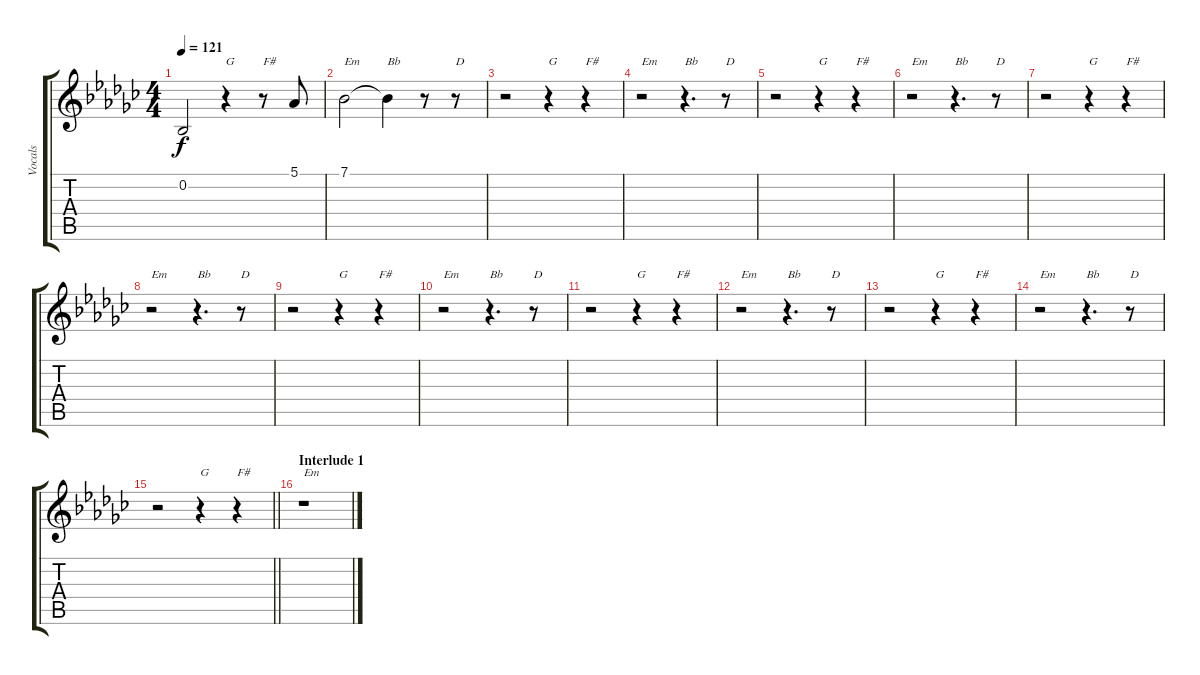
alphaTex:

\track ("Vocals" "Vocals") {instrument sopranosax}
\staff {score tabs}
\tuning (Eb4 Bb3 Gb3 Db3 Ab2 Eb2) {hide}
\ts (4 4)
\tempo 121
\clef g2
\ks ebminor
0.2{t}.2{dy f} r.4{txt "G"} r.8{txt "F#"} 5.1.8 |
7.1.2{txt "Em"} 7.1{t}.4{txt "Bb"} r.8 r.8{txt "D"} |
r.2 r.4{txt "G"} r.4{txt "F#"} |
r.2{txt "Em"} r.4{d txt "Bb"} r.8{txt "D"} |
r.2 r.4{txt "G"} r.4{txt "F#"} |
r.2{txt "Em"} r.4{d txt "Bb"} r.8{txt "D"} |
r.2 r.4{txt "G"} r.4{txt "F#"} |
r.2{txt "Em"} r.4{d txt "Bb"} r.8{txt "D"} |
r.2 r.4{txt "G"} r.4{txt "F#"} |
r.2{txt "Em"} r.4{d txt "Bb"} r.8{txt "D"} |
r.2 r.4{txt "G"} r.4{txt "F#"} |
r.2{txt "Em"} r.4{d txt "Bb"} r.8{txt "D"} |
r.2 r.4{txt "G"} r.4{txt "F#"} |
r.2{txt "Em"} r.4{d txt "Bb"} r.8{txt "D"} |
\barLineRight lightlight
r.2 r.4{txt "G"} r.4{txt "F#"} |
\section ("" "Interlude 1")
r.1{txt "Em"}
